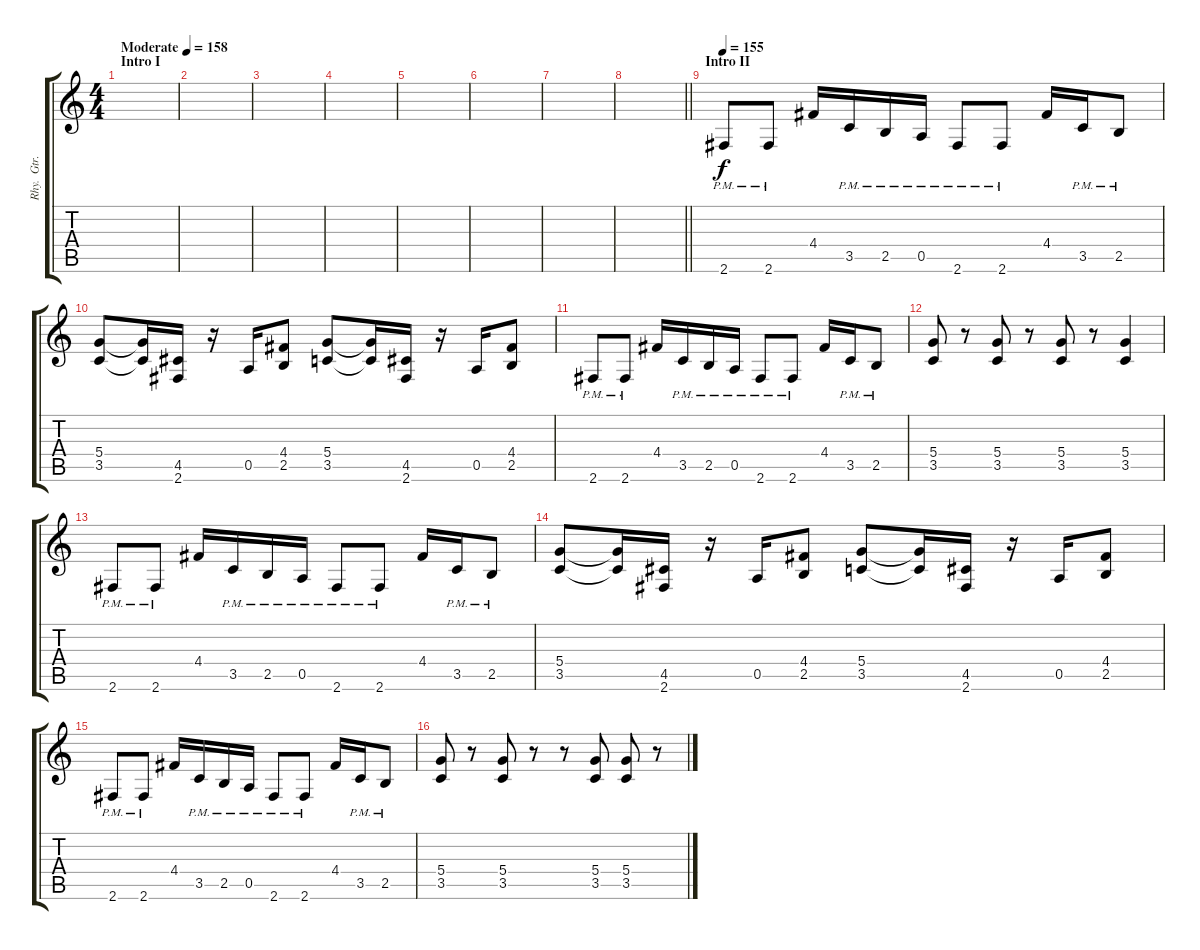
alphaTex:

\track ("Rhy.  Gtr. 1" "Rhy.  Gtr.") {instrument distortionguitar}
\staff {score tabs}
\tuning (E4 B3 G3 D3 A2 E2) {hide}
\ts (4 4)
\section ("" "Intro I")
\tempo (158 "Moderate")
\clef g2
\ks c
|
|
|
|
|
|
|
\barLineRight lightlight
|
\section ("" "Intro II")
\tempo 155
2.6{pm}.8 2.6{pm}.8 4.4.16 3.5{pm}.16 2.5{pm}.16 0.5{pm}.16 2.6{pm}.8 2.6{pm}.8 4.4.16 3.5{pm}.16 2.5{pm}.8 |
(5.4 3.5).8 (5.4{t} 3.5{t}).16 (4.5 2.6).16 r.16 0.5.16 (4.4 2.5).8 (5.4 3.5).8 (5.4{t} 3.5{t}).16 (4.5 2.6).16 r.16 0.5.16 (4.4 2.5).8 |
2.6{pm}.8 2.6{pm}.8 4.4.16 3.5{pm}.16 2.5{pm}.16 0.5{pm}.16 2.6{pm}.8 2.6{pm}.8 4.4.16 3.5{pm}.16 2.5{pm}.8 |
(5.4 3.5).8 r.8 (5.4 3.5).8 r.8 (5.4 3.5).8 r.8 (5.4 3.5).4 |
2.6{pm}.8 2.6{pm}.8 4.4.16 3.5{pm}.16 2.5{pm}.16 0.5{pm}.16 2.6{pm}.8 2.6{pm}.8 4.4.16 3.5{pm}.16 2.5{pm}.8 |
(5.4 3.5).8 (5.4{t} 3.5{t}).16 (4.5 2.6).16 r.16 0.5.16 (4.4 2.5).8 (5.4 3.5).8 (5.4{t} 3.5{t}).16 (4.5 2.6).16 r.16 0.5.16 (4.4 2.5).8 |
2.6{pm}.8 2.6{pm}.8 4.4.16 3.5{pm}.16 2.5{pm}.16 0.5{pm}.16 2.6{pm}.8 2.6{pm}.8 4.4.16 3.5{pm}.16 2.5{pm}.8 |
(5.4 3.5).8 r.8 (5.4 3.5).8 r.8 r.8 (5.4 3.5).8 (5.4 3.5).8 r.8
